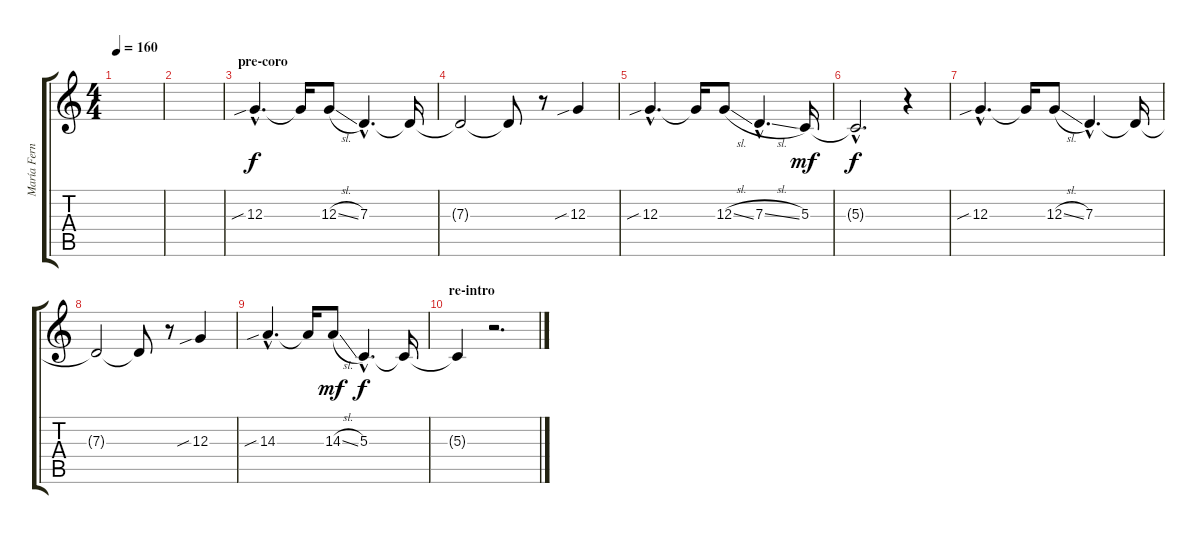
\track ("María Fernanda (voz)" "María Fern") {instrument lead3calliope}
\staff {score tabs}
\tuning (E4 B3 G3 D3 A2 E2) {hide}
\ts (4 4)
\tempo 160
\clef g2
\ks c
|
|
\section ("" "pre-coro")
12.3{sib hac}.4{d} 12.3{t}.16 12.3{sl}.8 7.3{hac}.4{d} 7.3{t}.16 |
7.3{t}.2 7.3{t}.8 r.8 12.3{sib}.4 |
12.3{sib hac}.4{d} 12.3{t}.16 12.3{sl}.8 7.3{sl hac}.4{d} 5.3.16{dy mf} |
5.3{hac t}.2{d dy f} r.4 |
12.3{sib hac}.4{d} 12.3{t}.16 12.3{sl}.8 7.3{hac}.4{d} 7.3{t}.16 |
7.3{t}.2 7.3{t}.8 r.8 12.3{sib}.4 |
14.3{sib hac}.4{d} 14.3{t}.16 14.3{sl}.8{dy mf} 5.3{hac}.4{d dy f} 5.3{t}.16 |
\section ("" "re-intro")
5.3{t}.4 r.2{d}
